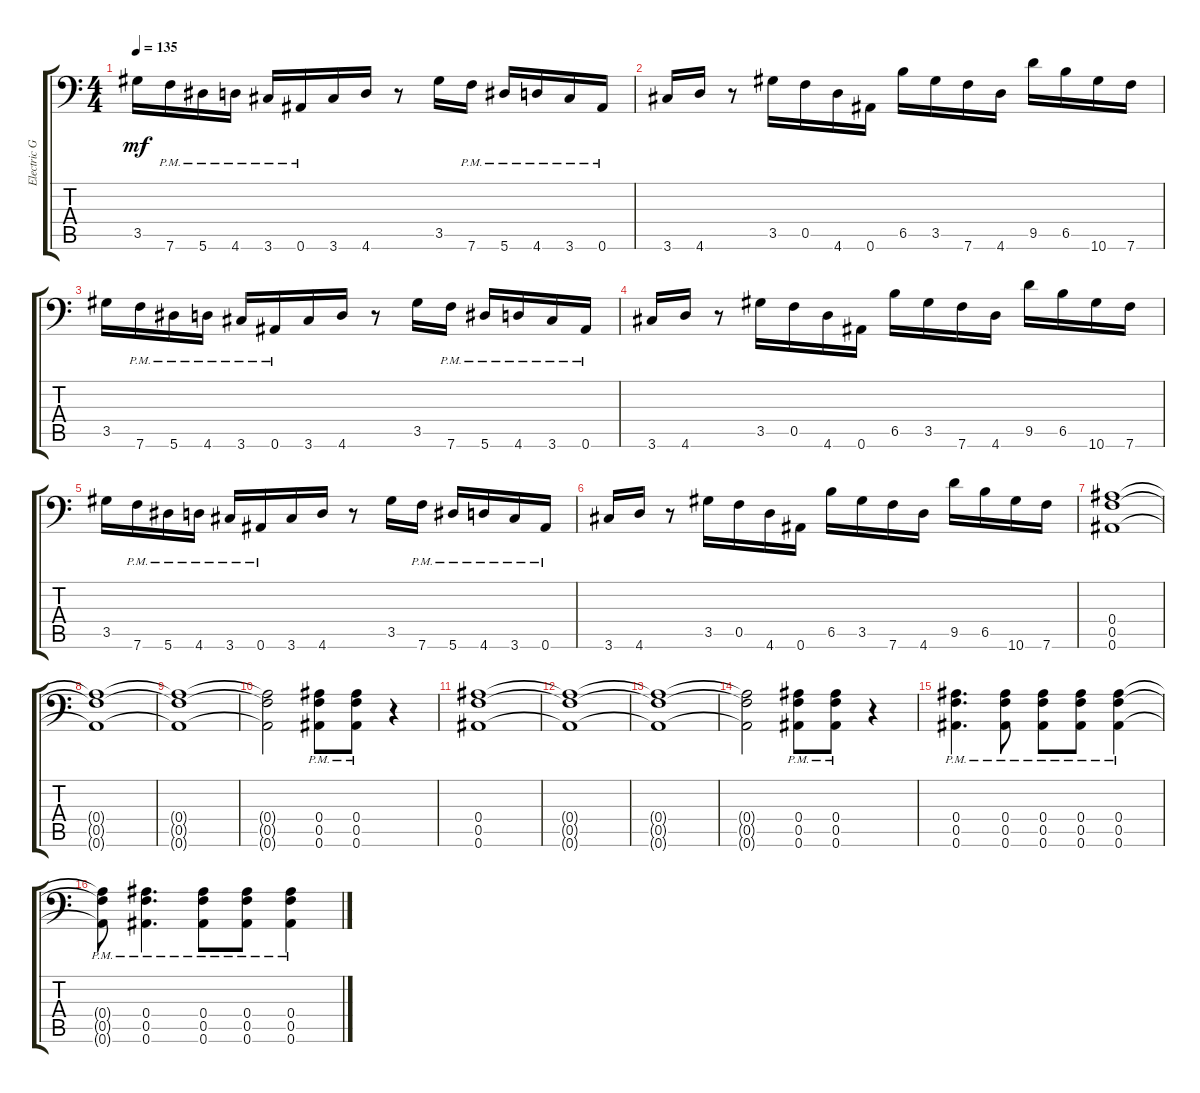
\track ("Electric Guitar" "Electric G") {instrument distortionguitar}
\staff {score tabs}
\tuning (C4 G3 Eb3 Bb2 F2 Bb1) {hide}
\ts (4 4)
\tempo 135
\clef f4
\ks c
3.5.16{dy mf} 7.6{pm}.16 5.6{pm}.16 4.6{pm}.16 3.6{pm}.16 0.6{pm}.16 3.6.16 4.6.16 r.8 3.5.16 7.6{pm}.16 5.6{pm}.16 4.6{pm}.16 3.6{pm}.16 0.6{pm}.16 |
3.6.16 4.6.16 r.8 3.5.16 0.5.16 4.6.16 0.6.16 6.5.16 3.5.16 7.6.16 4.6.16 9.5.16 6.5.16 10.6.16 7.6.16 |
3.5.16 7.6{pm}.16 5.6{pm}.16 4.6{pm}.16 3.6{pm}.16 0.6{pm}.16 3.6.16 4.6.16 r.8 3.5.16 7.6{pm}.16 5.6{pm}.16 4.6{pm}.16 3.6{pm}.16 0.6{pm}.16 |
3.6.16 4.6.16 r.8 3.5.16 0.5.16 4.6.16 0.6.16 6.5.16 3.5.16 7.6.16 4.6.16 9.5.16 6.5.16 10.6.16 7.6.16 |
3.5.16 7.6{pm}.16 5.6{pm}.16 4.6{pm}.16 3.6{pm}.16 0.6{pm}.16 3.6.16 4.6.16 r.8 3.5.16 7.6{pm}.16 5.6{pm}.16 4.6{pm}.16 3.6{pm}.16 0.6{pm}.16 |
3.6.16 4.6.16 r.8 3.5.16 0.5.16 4.6.16 0.6.16 6.5.16 3.5.16 7.6.16 4.6.16 9.5.16 6.5.16 10.6.16 7.6.16 |
(0.4 0.5 0.6).1 |
(0.4{t} 0.5{t} 0.6{t}).1 |
(0.4{t} 0.5{t} 0.6{t}).1 |
(0.4{t} 0.5{t} 0.6{t}).2 (0.4{pm} 0.5{pm} 0.6{pm}).8 (0.4{pm} 0.5{pm} 0.6{pm}).8 r.4 |
(0.4 0.5 0.6).1 |
(0.4{t} 0.5{t} 0.6{t}).1 |
(0.4{t} 0.5{t} 0.6{t}).1 |
(0.4{t} 0.5{t} 0.6{t}).2 (0.4{pm} 0.5{pm} 0.6{pm}).8 (0.4{pm} 0.5{pm} 0.6{pm}).8 r.4 |
(0.4{pm} 0.5{pm} 0.6{pm}).4{d} (0.4{pm} 0.5{pm} 0.6{pm}).8 (0.4{pm} 0.5{pm} 0.6{pm}).8 (0.4{pm} 0.5{pm} 0.6{pm}).8 (0.4{pm} 0.5{pm} 0.6{pm}).4 |
(0.4{pm t} 0.5{pm t} 0.6{pm t}).8 (0.4{pm} 0.5{pm} 0.6{pm}).4{d} (0.4{pm} 0.5{pm} 0.6{pm}).8 (0.4{pm} 0.5{pm} 0.6{pm}).8 (0.4{pm} 0.5{pm} 0.6{pm}).4
